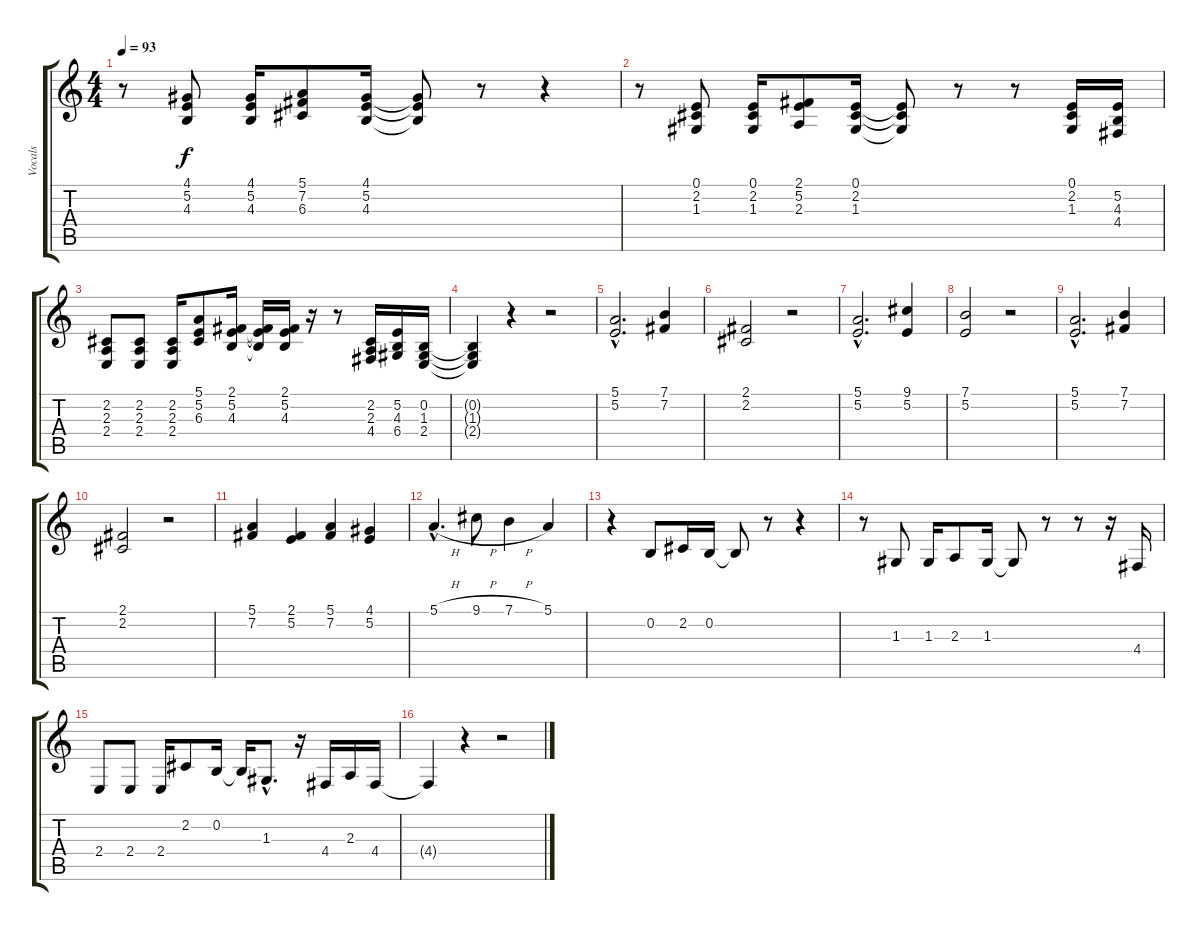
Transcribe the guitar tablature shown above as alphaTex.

\track ("Vocals" "Vocals") {instrument altosax}
\staff {score tabs}
\tuning (E4 B3 G3 D3 A2 E2) {hide}
\ts (4 4)
\tempo 93
\clef g2
\ks c
r.8{dy f} (4.1 5.2 4.3).8 (4.1 5.2 4.3).16 (5.1 7.2 6.3).8 (4.1 5.2 4.3).16 (4.1{t} 5.2{t} 4.3{t}).8 r.8 r.4 |
r.8 (0.1 2.2 1.3).8 (0.1 2.2 1.3).16 (2.1 5.2 2.3).8 (0.1 2.2 1.3).16 (0.1{t} 2.2{t} 1.3{t}).8 r.8 r.8 (0.1 2.2 1.3).16 (5.2 4.3 4.4).16 |
(2.2 2.3 2.4).8 (2.2 2.3 2.4).8 (2.2 2.3 2.4).16 (5.1 5.2 6.3).8 (2.1 5.2 4.3).16 (2.1{t} 5.2{t} 4.3{t}).16 (2.1 5.2 4.3).16 r.16 r.8 (2.2 2.3 4.4).16 (5.2 4.3 6.4).16 (0.2 1.3 2.4).16 |
(0.2{t} 1.3{t} 2.4{t}).4 r.4 r.2 |
(5.1{hac} 5.2{hac}).2{d volume 13 instrument synthvoice} (7.1 7.2).4 |
(2.1 2.2).2 r.2 |
(5.1{hac} 5.2{hac}).2{d} (9.1 5.2).4 |
(7.1 5.2).2 r.2 |
(5.1{hac} 5.2{hac}).2{d} (7.1 7.2).4 |
(2.1 2.2).2 r.2 |
(5.1 7.2).4 (2.1 5.2).4 (5.1 7.2).4 (4.1 5.2).4 |
5.1{h hac}.4{d volume 16 instrument altosax} 9.1{h}.8 7.1{h}.4 5.1.4 |
r.4 0.2.8 2.2.16 0.2.16 0.2{t}.8 r.8 r.4 |
r.8 1.3.8 1.3.16 2.3.8 1.3.16 1.3{t}.8 r.8 r.8 r.16 4.4.16 |
2.4.8 2.4.8 2.4.16 2.2.8 0.2.16 0.2{t}.16 1.3{hac}.8{d} r.16 4.4.16 2.3.16 4.4.16 |
4.4{t}.4 r.4 r.2
